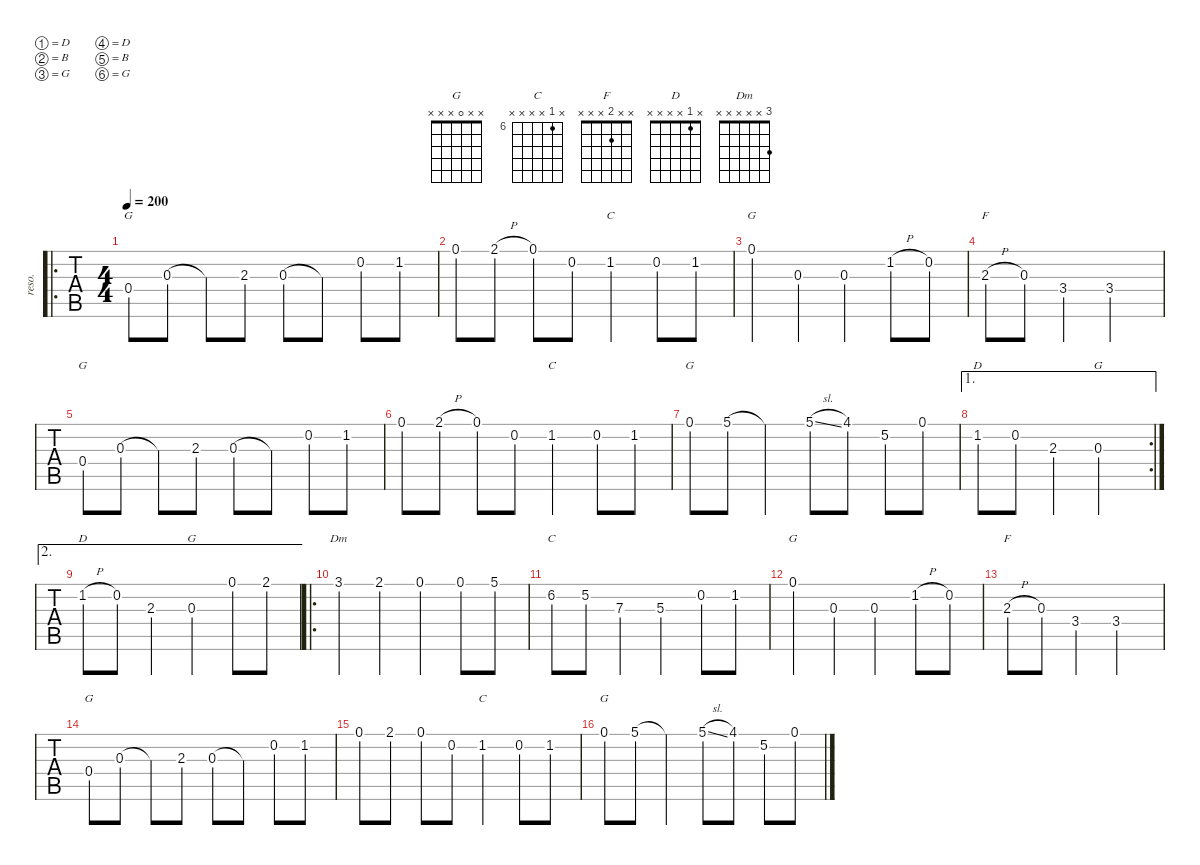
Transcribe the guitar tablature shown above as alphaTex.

\defaultSystemsLayout 4
\hideDynamics
\bracketExtendMode nobrackets
\track ("Main" "reso.") {instrument acousticguitarsteel}
\staff {tabs}
\tuning (D4 B3 G3 D3 B2 G2)
\chord ("G" x x x 0 x x) {showfingering false}
\chord ("C" x 1 x x x x) {showfingering false}
\chord ("G" 0 x x x x x) {showfingering false}
\chord ("F" x x 2 x x x) {showfingering false}
\chord ("D" x 1 x x x x) {showfingering false}
\chord ("G" x x 0 x x x) {showfingering false}
\chord ("Dm" 3 x x x x x) {showfingering false}
\chord ("C" x 6 x x x x) {firstfret 6 showfingering false}
\ro
\ts (4 4)
\tempo 200
\clef g2
\ks c
0.4.8{ch "G" dy mf instrument acousticguitarsteel} 0.3.8 0.3{t}.8 2.3.8 0.3.8 0.3{t}.8 0.2.8 1.2.8 |
0.1.8 2.1{h}.8 0.1.8 0.2.8 1.2.4{ch "C"} 0.2.8 1.2.8 |
0.1.4{ch "G"} 0.3.4 0.3.4 1.2{h}.8 0.2.8 |
2.3{h}.8{ch "F"} 0.3.8 3.4.4 3.4.2 |
0.4.8{ch "G"} 0.3.8 0.3{t}.8 2.3.8 0.3.8 0.3{t}.8 0.2.8 1.2.8 |
0.1.8 2.1{h}.8 0.1.8 0.2.8 1.2.4{ch "C"} 0.2.8 1.2.8 |
0.1.8{ch "G"} 5.1.8 5.1{t}.4 5.1{sl}.8 4.1{acc #}.8 5.2.8 0.1.8 |
\ae 1
\rc 2
1.2.8{ch "D"} 0.2.8 2.3.4 0.3.2{ch "G"} |
\ae 2
1.2{h}.8{ch "D"} 0.2.8 2.3.4 0.3.4{ch "G"} 0.1.8 2.1.8 |
\ro
3.1.4{ch "Dm"} 2.1.4 0.1.4 0.1.8 5.1.8 |
6.2.8{ch "C"} 5.2.8 7.3.4 5.3.4 0.2.8 1.2.8 |
0.1.4{ch "G"} 0.3.4 0.3.4 1.2{h}.8 0.2.8 |
2.3{h}.8{ch "F"} 0.3.8 3.4.4 3.4.2 |
0.4.8{ch "G"} 0.3.8 0.3{t}.8 2.3.8 0.3.8 0.3{t}.8 0.2.8 1.2.8 |
0.1.8 2.1.8 0.1.8 0.2.8 1.2.4{ch "C"} 0.2.8 1.2.8 |
0.1.8{ch "G"} 5.1.8 5.1{t}.4 5.1{sl}.8 4.1{acc #}.8 5.2.8 0.1.8
